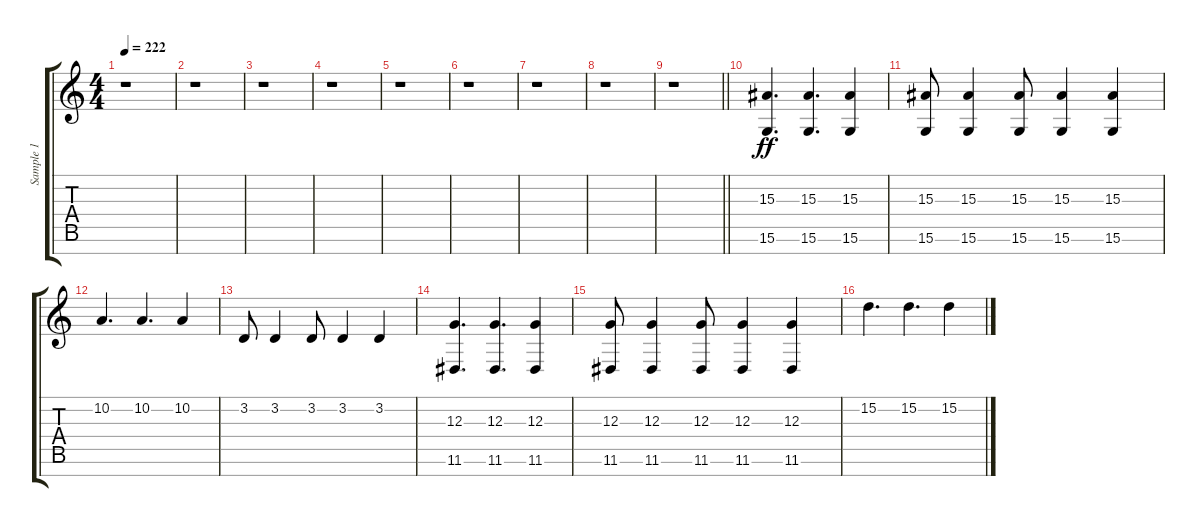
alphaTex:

\track ("Sample 1" "Sample 1") {instrument lead2sawtooth}
\staff {score tabs}
\tuning (E4 B3 G3 D3 A2 E2 B1) {hide}
\ts (4 4)
\tempo 222
\clef g2
\ks c
r.1{dy ff} |
r.1 |
r.1 |
r.1 |
r.1 |
r.1 |
r.1 |
r.1 |
\barLineRight lightlight
r.1 |
\section ("" " ")
(15.3 15.6).4{d} (15.3 15.6).4{d} (15.3 15.6).4 |
(15.3 15.6).8 (15.3 15.6).4 (15.3 15.6).8 (15.3 15.6).4 (15.3 15.6).4 |
10.2.4{d} 10.2.4{d} 10.2.4 |
3.2.8 3.2.4 3.2.8 3.2.4 3.2.4 |
(12.3 11.6).4{d} (12.3 11.6).4{d} (12.3 11.6).4 |
(12.3 11.6).8 (12.3 11.6).4 (12.3 11.6).8 (12.3 11.6).4 (12.3 11.6).4 |
15.2.4{d} 15.2.4{d} 15.2.4
